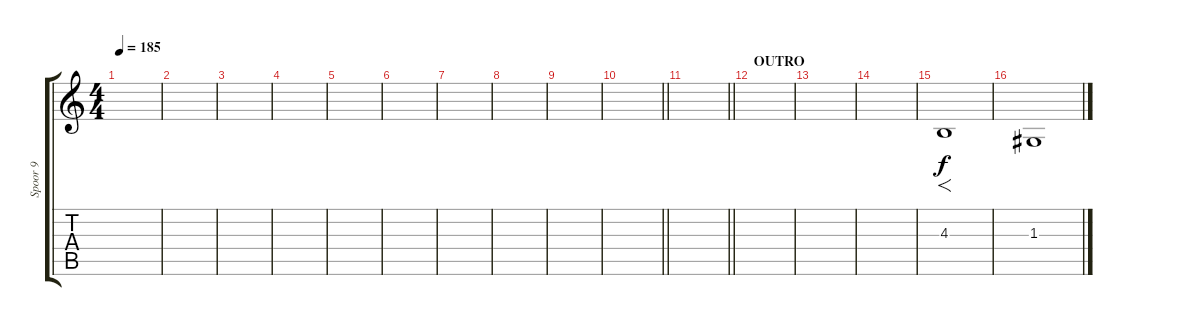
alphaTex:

\track ("Spoor 9" "Spoor 9") {instrument violin}
\staff {score tabs}
\tuning (E4 B3 G3 D3 A2 E2) {hide}
\ts (4 4)
\tempo 185
\clef g2
\ks c
|
|
|
|
|
|
|
|
|
\barLineRight lightlight
|
\barLineRight lightlight
|
\section ("" "OUTRO")
|
|
|
4.3.1{f} |
1.3.1
